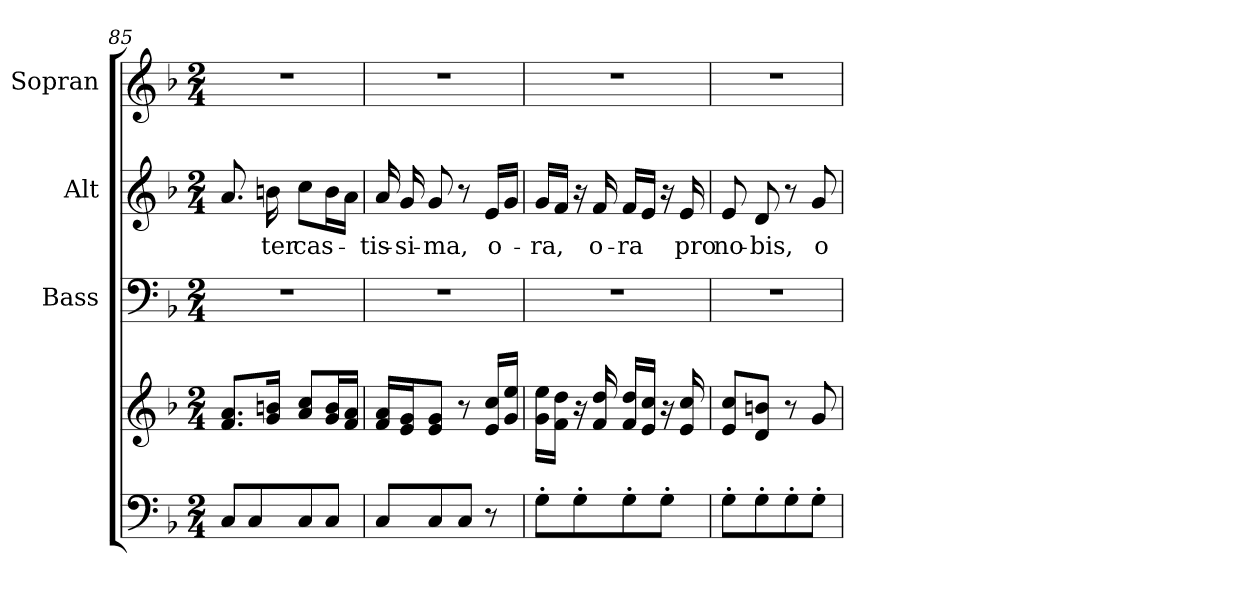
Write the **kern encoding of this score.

**kern	**kern	**kern	**kern	**text	**kern
*part4	*part4	*part3	*part2	*part2	*part1
*staff5	*staff4	*staff3	*staff2	*staff2	*staff1
*	*	*I"Bass	*I"Alt	*	*I"Sopran
*	*	*I'B.	*I'A.	*	*I'S.
*clefF4	*clefG2	*clefF4	*clefG2	*	*clefG2
*k[b-]	*k[b-]	*k[b-]	*k[b-]	*	*k[b-]
*F:	*F:	*F:	*F:	*	*F:
*M2/4	*M2/4	*M2/4	*M2/4	*	*M2/4
=85	=85	=85	=85	=85	=85
8C/L	8.f/ 8.a/L	2r	8.a/	.	2r
8C/	.	.	.	.	.
!	!	!	!	!LO:LY:b	!
.	16g/ 16bn/Jk	.	16bn\	-ter	.
!	!	!	!	!LO:LY:b	!
8C/	8a/ 8cc/L	.	8cc\L	cas-	.
8C/J	16g/ 16b/L	.	16b\L	.	.
.	16f/ 16a/JJ	.	16a\JJ	.	.
=86	=86	=86	=86	=86	=86
!	!	!	!	!LO:LY:b	!
8C/L	16f/ 16a/LL	2r	16a/	-tis-	2r
!	!	!	!	!LO:LY:b	!
.	16e/ 16g/J	.	16g/	-si-	.
!	!	!	!	!LO:LY:b	!
8C/	8e/ 8g/J	.	8g/	-ma,	.
8C/J	8r	.	8r	.	.
!	!	!	!	!LO:LY:b	!
8r	16e/ 16cc/LL	.	16e/LL	o-	.
.	16g/ 16ee/JJ	.	16g/JJ	.	.
=87	=87	=87	=87	=87	=87
!	!	!	!	!LO:LY:b	!
8G'>\L	16g\ 16ee\LL	2r	16g/LL	-ra,	2r
.	16f\ 16dd\JJ	.	16f/JJ	.	.
8G'>\	16r	.	16r	.	.
!	!	!	!	!LO:LY:b	!
.	16f/ 16dd/	.	16f/	o-	.
!	!	!	!	!LO:LY:b	!
8G'>\	16f/ 16dd/LL	.	16f/LL	-ra	.
.	16e/ 16cc/JJ	.	16e/JJ	.	.
8G'>\J	16r	.	16r	.	.
!	!	!	!	!LO:LY:b	!
.	16e/ 16cc/	.	16e/	pro	.
!!LO:LB:g=z
=88	=88	=88	=88	=88	=88
!	!	!	!	!LO:LY:b	!
8G'>\L	8e/ 8cc/L	2r	8e/	no-	2r
!	!	!	!	!LO:LY:b	!
8G'>\	8d/ 8bn/J	.	8d/	-bis,	.
8G'>\	8r	.	8r	.	.
!	!	!	!	!LO:LY:b	!
8G'>\J	8g/	.	8g/	o-	.
=	=	=	=	=	=
*-	*-	*-	*-	*-	*-
